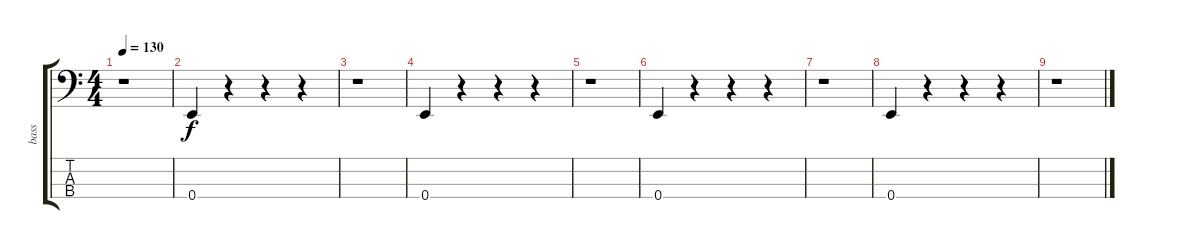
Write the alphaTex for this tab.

\track ("bass" "bass") {instrument contrabass}
\staff {score tabs}
\tuning (G2 D2 A1 E1) {hide}
\ts (4 4)
\tempo 130
\clef f4
\ks c
r.1{dy f} |
0.4.4 r.4 r.4 r.4 |
r.1 |
0.4.4 r.4 r.4 r.4 |
r.1 |
0.4.4 r.4 r.4 r.4 |
r.1 |
0.4.4 r.4 r.4 r.4 |
r.1
